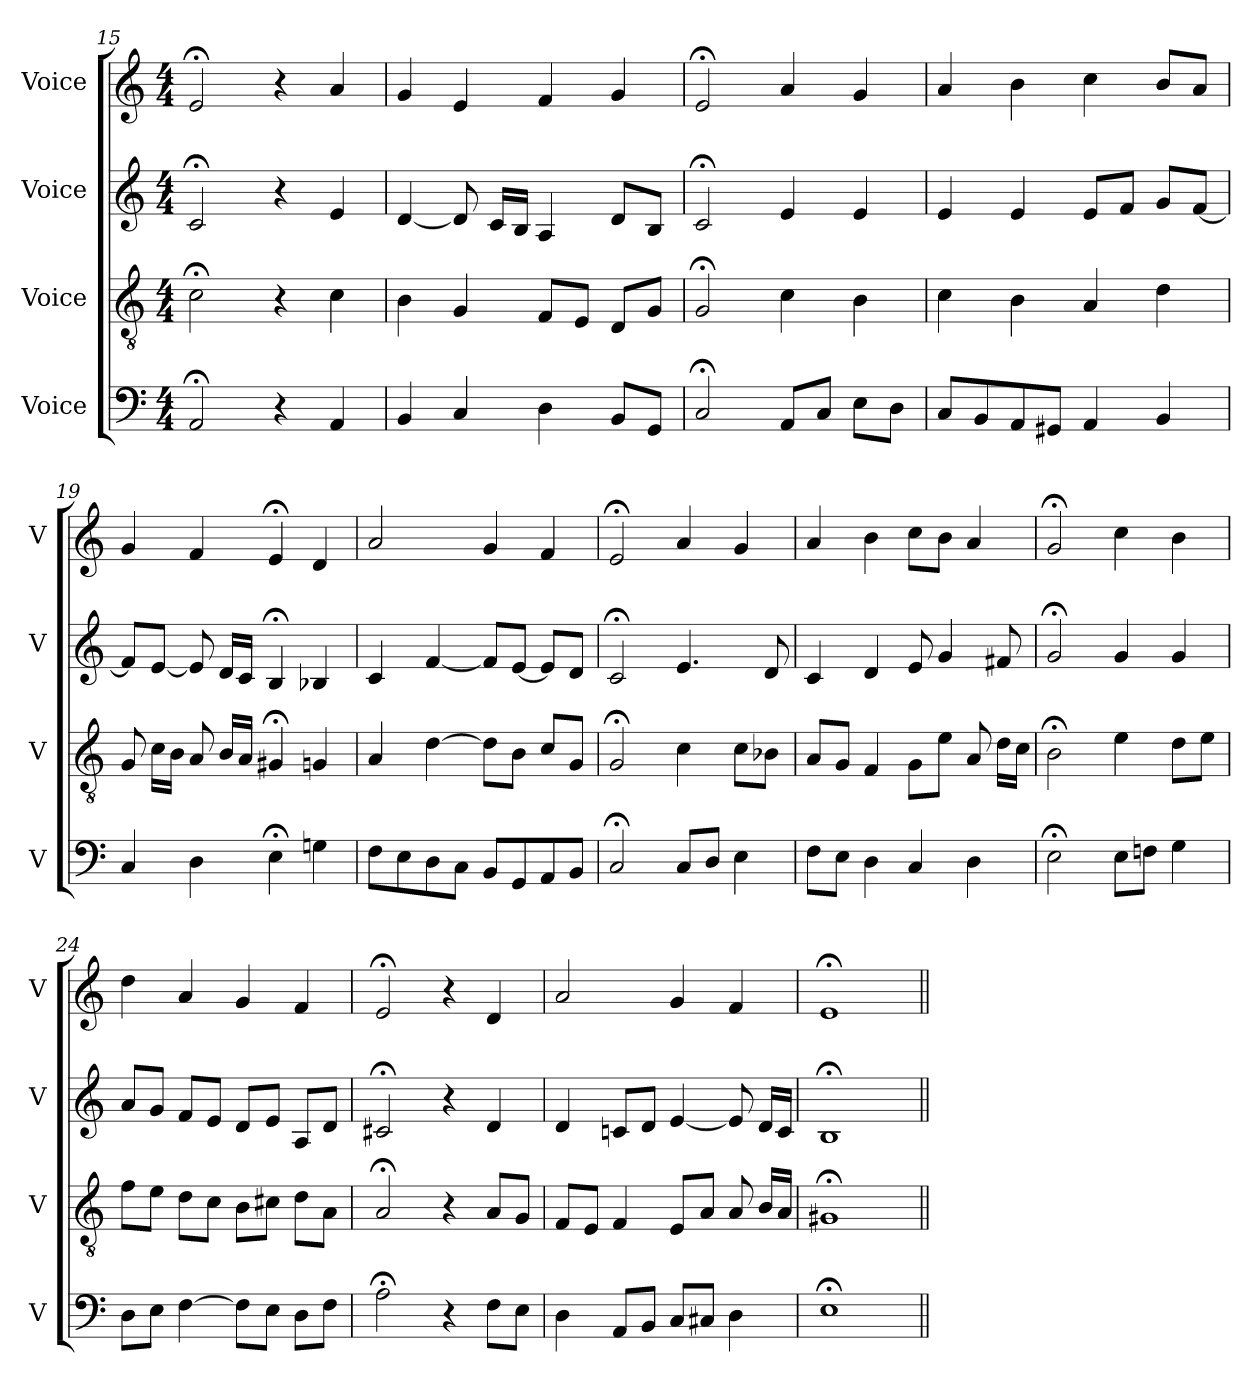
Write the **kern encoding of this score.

**kern	**kern	**kern	**kern
*part4	*part3	*part2	*part1
*staff4	*staff3	*staff2	*staff1
*I"Voice	*I"Voice	*I"Voice	*I"Voice
*I'V	*I'V	*I'V	*I'V
*clefF4	*clefGv2	*clefG2	*clefG2
*k[]	*k[]	*k[]	*k[]
*M4/4	*M4/4	*M4/4	*M4/4
=15	=15	=15	=15
2AA;/	2c;\	2c;/	2e;/
4r	4r	4r	4r
4AA/	4c\	4e/	4a/
=16	=16	=16	=16
4BB/	4B\	[4d/	4g/
4C/	4G/	8d/]	4e/
.	.	16c/LL	.
.	.	16B/JJ	.
4D\	8F/L	4A/	4f/
.	8E/J	.	.
8BB/L	8D/L	8d/L	4g/
8GG/J	8G/J	8B/J	.
=17	=17	=17	=17
2C;/	2G;/	2c;/	2e;/
8AA/L	4c\	4e/	4a/
8C/J	.	.	.
8E\L	4B\	4e/	4g/
8D\J	.	.	.
=18	=18	=18	=18
8C/L	4c\	4e/	4a/
8BB/	.	.	.
8AA/	4B\	4e/	4b\
8GG#X/J	.	.	.
4AA/	4A/	8e/L	4cc\
.	.	8f/J	.
4BB/	4d\	8g/L	8b/L
.	.	[8f/J	8a/J
!!LO:LB:g=z
=19	=19	=19	=19
4C/	8G/	8f/L]	4g/
.	16c\LL	[8e/J	.
.	16B\JJ	.	.
4D\	8A/	8e/]	4f/
.	16B/LL	16d/LL	.
.	16A/JJ	16c/JJ	.
4E;\	4G#X;/	4B;/	4e;/
4Gn\	4Gn/	4B-X/	4d/
=20	=20	=20	=20
8F\L	4A/	4c/	2a/
8E\	.	.	.
8D\	[4d\	[4f/	.
8C\J	.	.	.
8BB/L	8d\L]	8f/L]	4g/
8GG/	8B\J	[8e/J	.
8AA/	8c/L	8e/L]	4f/
8BB/J	8G/J	8d/J	.
=21	=21	=21	=21
2C;/	2G;/	2c;/	2e;/
8C/L	4c\	4.e/	4a/
8D/J	.	.	.
4E\	8c\L	.	4g/
.	8B-X\J	8d/	.
=22	=22	=22	=22
8F\L	8A/L	4c/	4a/
8E\J	8G/J	.	.
4D\	4F/	4d/	4b\
4C/	8G\L	8e/	8cc\L
.	8e\J	4g/	8b\J
4D\	8A/	.	4a/
.	16d\LL	8f#X/	.
.	16c\JJ	.	.
!!LO:LB:g=z
=23	=23	=23	=23
2E;\	2B;\	2g;/	2g;/
8E\L	4e\	4g/	4cc\
8Fn\J	.	.	.
4G\	8d\L	4g/	4b\
.	8e\J	.	.
=24	=24	=24	=24
8D\L	8f\L	8a/L	4dd\
8E\J	8e\J	8g/J	.
[4F\	8d\L	8f/L	4a/
.	8c\J	8e/J	.
8F\L]	8B\L	8d/L	4g/
8E\J	8c#X\J	8e/J	.
8D\L	8d\L	8A/L	4f/
8F\J	8A\J	8d/J	.
=25	=25	=25	=25
2A;\	2A;/	2c#X;/	2e;/
4r	4r	4r	4r
8F\L	8A/L	4d/	4d/
8E\J	8G/J	.	.
=26	=26	=26	=26
4D\	8F/L	4d/	2a/
.	8E/J	.	.
8AA/L	4F/	8cn/L	.
8BB/J	.	8d/J	.
8C/L	8E/L	[4e/	4g/
8C#X/J	8A/J	.	.
4D\	8A/	8e/]	4f/
.	16B/LL	16d/LL	.
.	16A/JJ	16c/JJ	.
=27	=27	=27	=27
1E;	1G#X;	1B;	1e;
=||	=||	=||	=||
*-	*-	*-	*-
